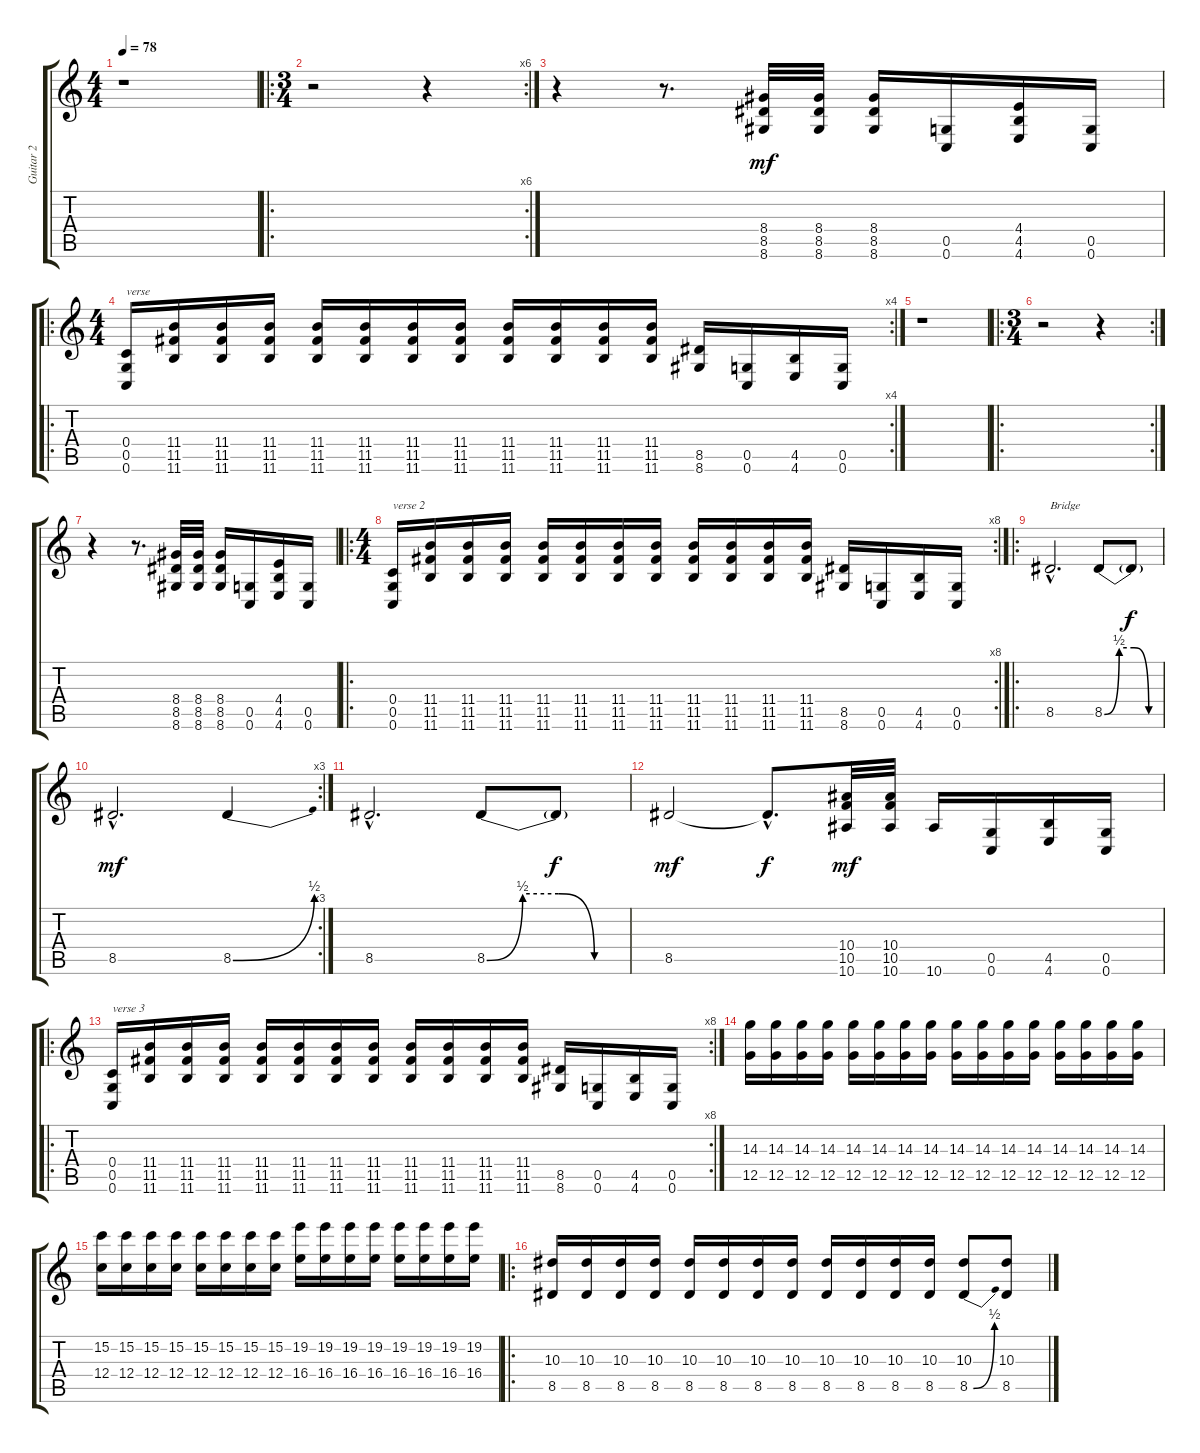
\track ("Guitar 2" "Guitar 2") {instrument distortionguitar}
\staff {score tabs}
\tuning (D4 A3 F3 C3 G2 C2) {hide}
\ts (4 4)
\tempo 78
\clef g2
\ks c
r.1{dy mf instrument distortionguitar} |
\ro
\rc 6
\ts (3 4)
r.2 r.4 |
r.4 r.8{d} (8.4 8.5 8.6).32 (8.4 8.5 8.6).32 (8.4 8.5 8.6).16 (0.5 0.6).16 (4.4 4.5 4.6).16 (0.5 0.6).16 |
\ro
\rc 4
\ts (4 4)
(0.4 0.5 0.6).16{txt "verse"} (11.4 11.5 11.6).16 (11.4 11.5 11.6).16 (11.4 11.5 11.6).16 (11.4 11.5 11.6).16 (11.4 11.5 11.6).16 (11.4 11.5 11.6).16 (11.4 11.5 11.6).16 (11.4 11.5 11.6).16 (11.4 11.5 11.6).16 (11.4 11.5 11.6).16 (11.4 11.5 11.6).16 (8.5 8.6).16 (0.5 0.6).16 (4.5 4.6).16 (0.5 0.6).16 |
r.1 |
\ro
\rc 2
\ts (3 4)
r.2 r.4 |
r.4 r.8{d} (8.4 8.5 8.6).32 (8.4 8.5 8.6).32 (8.4 8.5 8.6).16 (0.5 0.6).16 (4.4 4.5 4.6).16 (0.5 0.6).16 |
\ro
\rc 8
\ts (4 4)
(0.4 0.5 0.6).16{txt "verse 2"} (11.4 11.5 11.6).16 (11.4 11.5 11.6).16 (11.4 11.5 11.6).16 (11.4 11.5 11.6).16 (11.4 11.5 11.6).16 (11.4 11.5 11.6).16 (11.4 11.5 11.6).16 (11.4 11.5 11.6).16 (11.4 11.5 11.6).16 (11.4 11.5 11.6).16 (11.4 11.5 11.6).16 (8.5 8.6).16 (0.5 0.6).16 (4.5 4.6).16 (0.5 0.6).16 |
\ro
8.5{hac}.2{d txt "Bridge"} 8.5{be (custom 0 0 15 2 30 2 45 0 60 0)}.8 8.5{t}.8{dy f} |
\rc 3
8.5{hac}.2{d dy mf} 8.5{be (bend 0 0 60 2)}.4 |
8.5{hac}.2{d} 8.5{be (custom 0 0 15 2 30 2 45 0 60 0)}.8 8.5{t}.8{dy f} |
8.5.2{dy mf} 8.5{hac t}.8{d dy f} (10.4 10.5 10.6).32{dy mf} (10.4 10.5 10.6).32 10.6.16 (0.5 0.6).16 (4.5 4.6).16 (0.5 0.6).16 |
\ro
\rc 8
(0.4 0.5 0.6).16{txt "verse 3"} (11.4 11.5 11.6).16 (11.4 11.5 11.6).16 (11.4 11.5 11.6).16 (11.4 11.5 11.6).16 (11.4 11.5 11.6).16 (11.4 11.5 11.6).16 (11.4 11.5 11.6).16 (11.4 11.5 11.6).16 (11.4 11.5 11.6).16 (11.4 11.5 11.6).16 (11.4 11.5 11.6).16 (8.5 8.6).16 (0.5 0.6).16 (4.5 4.6).16 (0.5 0.6).16 |
(14.3 12.5).16 (14.3 12.5).16 (14.3 12.5).16 (14.3 12.5).16 (14.3 12.5).16 (14.3 12.5).16 (14.3 12.5).16 (14.3 12.5).16 (14.3 12.5).16 (14.3 12.5).16 (14.3 12.5).16 (14.3 12.5).16 (14.3 12.5).16 (14.3 12.5).16 (14.3 12.5).16 (14.3 12.5).16 |
(15.2 12.4).16 (15.2 12.4).16 (15.2 12.4).16 (15.2 12.4).16 (15.2 12.4).16 (15.2 12.4).16 (15.2 12.4).16 (15.2 12.4).16 (19.2 16.4).16 (19.2 16.4).16 (19.2 16.4).16 (19.2 16.4).16 (19.2 16.4).16 (19.2 16.4).16 (19.2 16.4).16 (19.2 16.4).16 |
\ro
(10.3 8.5).16 (10.3 8.5).16 (10.3 8.5).16 (10.3 8.5).16 (10.3 8.5).16 (10.3 8.5).16 (10.3 8.5).16 (10.3 8.5).16 (10.3 8.5).16 (10.3 8.5).16 (10.3 8.5).16 (10.3 8.5).16 (10.3 8.5{be (bend 0 0 60 2)}).8 (10.3 8.5).8
